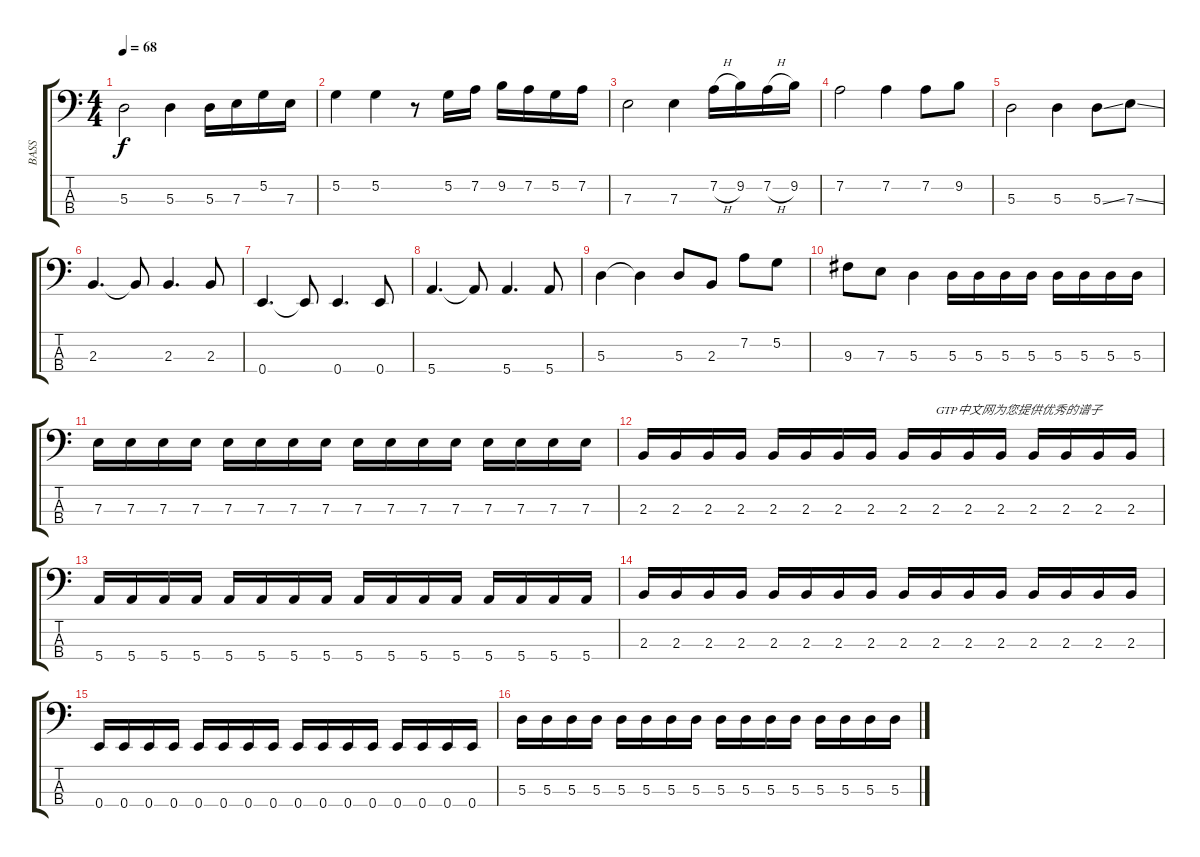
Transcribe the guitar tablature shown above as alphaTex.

\track ("BASS" "BASS") {instrument electricbassfinger}
\staff {score tabs}
\tuning (G2 D2 A1 E1) {hide}
\ts (4 4)
\tempo 68
\clef f4
\ks c
5.3.2{dy f} 5.3.4 5.3.16 7.3.16 5.2.16 7.3.16 |
5.2.4 5.2.4 r.8 5.2.16 7.2.16 9.2.16 7.2.16 5.2.16 7.2.16 |
7.3.2 7.3.4 7.2{h}.16 9.2.16 7.2{h}.16 9.2.16 |
7.2.2 7.2.4 7.2.8 9.2.8 |
5.3.2 5.3.4 5.3{ss}.8 7.3{ss}.8 |
2.3.4{d} 2.3{t}.8 2.3.4{d} 2.3.8 |
0.4.4{d} 0.4{t}.8 0.4.4{d} 0.4.8 |
5.4.4{d} 5.4{t}.8 5.4.4{d} 5.4.8 |
5.3.4 5.3{t}.4 5.3.8 2.3.8 7.2.8 5.2.8 |
9.3.8 7.3.8 5.3.4 5.3.16 5.3.16 5.3.16 5.3.16 5.3.16 5.3.16 5.3.16 5.3.16 |
7.3.16 7.3.16 7.3.16 7.3.16 7.3.16 7.3.16 7.3.16 7.3.16 7.3.16 7.3.16 7.3.16 7.3.16 7.3.16 7.3.16 7.3.16 7.3.16 |
2.3.16 2.3.16 2.3.16 2.3.16 2.3.16 2.3.16 2.3.16 2.3.16 2.3.16 2.3.16{txt "GTP中文网为您提供优秀的谱子"} 2.3.16 2.3.16 2.3.16 2.3.16 2.3.16 2.3.16 |
5.4.16 5.4.16 5.4.16 5.4.16 5.4.16 5.4.16 5.4.16 5.4.16 5.4.16 5.4.16 5.4.16 5.4.16 5.4.16 5.4.16 5.4.16 5.4.16 |
2.3.16 2.3.16 2.3.16 2.3.16 2.3.16 2.3.16 2.3.16 2.3.16 2.3.16 2.3.16 2.3.16 2.3.16 2.3.16 2.3.16 2.3.16 2.3.16 |
0.4.16 0.4.16 0.4.16 0.4.16 0.4.16 0.4.16 0.4.16 0.4.16 0.4.16 0.4.16 0.4.16 0.4.16 0.4.16 0.4.16 0.4.16 0.4.16 |
5.3.16 5.3.16 5.3.16 5.3.16 5.3.16 5.3.16 5.3.16 5.3.16 5.3.16 5.3.16 5.3.16 5.3.16 5.3.16 5.3.16 5.3.16 5.3.16
